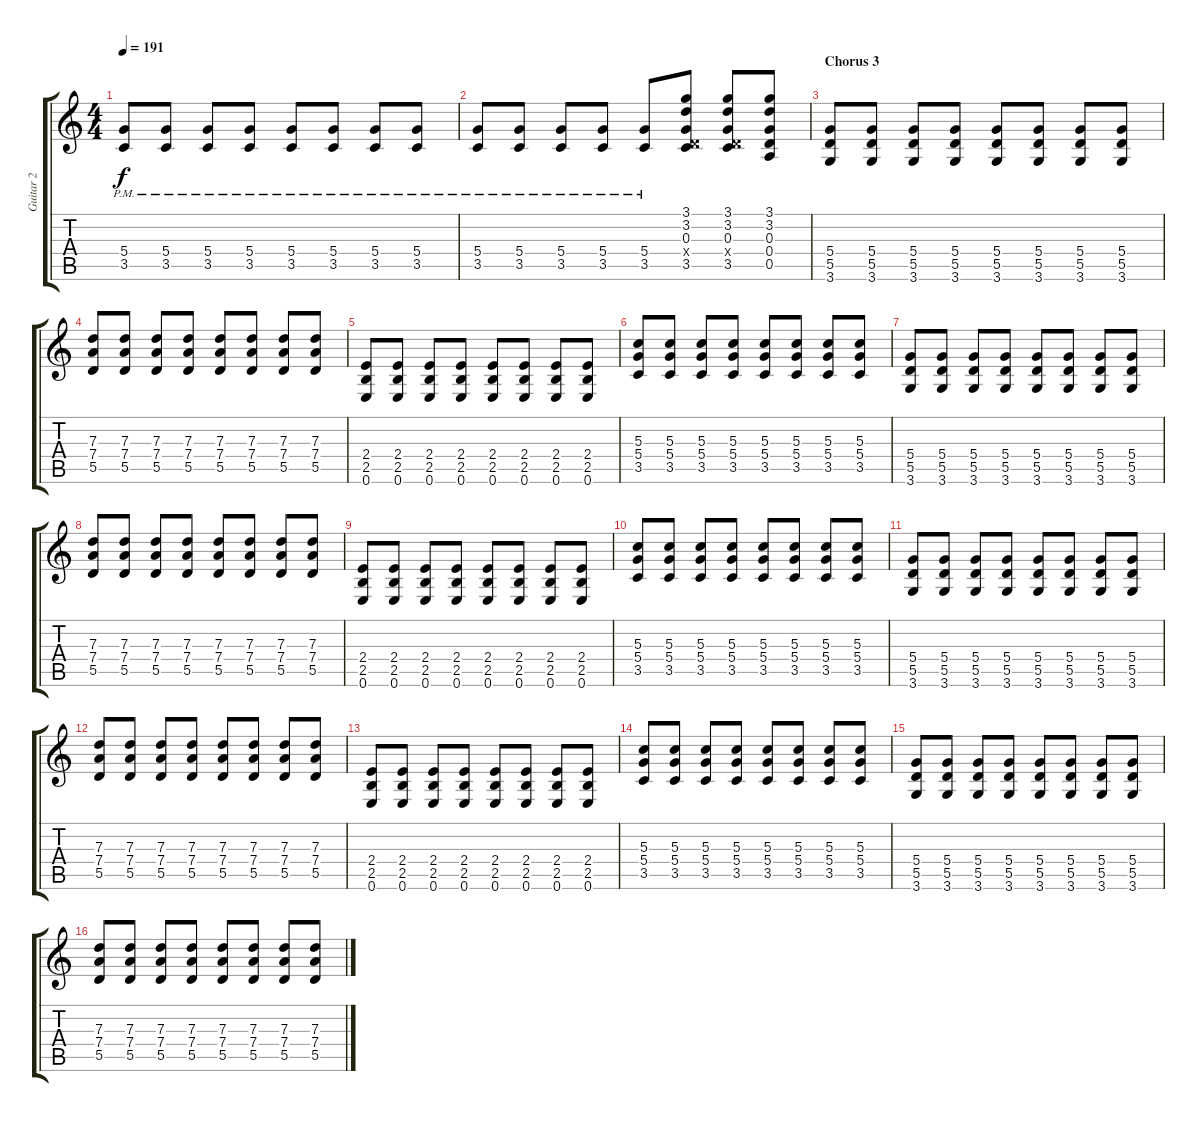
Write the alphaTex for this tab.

\track ("Guitar 2" "Guitar 2") {instrument overdrivenguitar}
\staff {score tabs}
\tuning (E4 B3 G3 D3 A2 E2) {hide}
\ts (4 4)
\tempo 191
\clef g2
\ks c
(5.4{pm} 3.5{pm}).8{dy f} (5.4{pm} 3.5{pm}).8 (5.4{pm} 3.5{pm}).8 (5.4{pm} 3.5{pm}).8 (5.4{pm} 3.5{pm}).8 (5.4{pm} 3.5{pm}).8 (5.4{pm} 3.5{pm}).8 (5.4{pm} 3.5{pm}).8 |
(5.4{pm} 3.5{pm}).8 (5.4{pm} 3.5{pm}).8 (5.4{pm} 3.5{pm}).8 (5.4{pm} 3.5{pm}).8 (5.4{pm} 3.5{pm}).8 (3.1 3.2 0.3 0.4{x} 3.5).8 (3.1 3.2 0.3 0.4{x} 3.5).8 (3.1 3.2 0.3 0.4 0.5).8 |
\section ("" "Chorus 3")
(5.4 5.5 3.6).8 (5.4 5.5 3.6).8 (5.4 5.5 3.6).8 (5.4 5.5 3.6).8 (5.4 5.5 3.6).8 (5.4 5.5 3.6).8 (5.4 5.5 3.6).8 (5.4 5.5 3.6).8 |
(7.3 7.4 5.5).8 (7.3 7.4 5.5).8 (7.3 7.4 5.5).8 (7.3 7.4 5.5).8 (7.3 7.4 5.5).8 (7.3 7.4 5.5).8 (7.3 7.4 5.5).8 (7.3 7.4 5.5).8 |
(2.4 2.5 0.6).8 (2.4 2.5 0.6).8 (2.4 2.5 0.6).8 (2.4 2.5 0.6).8 (2.4 2.5 0.6).8 (2.4 2.5 0.6).8 (2.4 2.5 0.6).8 (2.4 2.5 0.6).8 |
(5.3 5.4 3.5).8 (5.3 5.4 3.5).8 (5.3 5.4 3.5).8 (5.3 5.4 3.5).8 (5.3 5.4 3.5).8 (5.3 5.4 3.5).8 (5.3 5.4 3.5).8 (5.3 5.4 3.5).8 |
(5.4 5.5 3.6).8 (5.4 5.5 3.6).8 (5.4 5.5 3.6).8 (5.4 5.5 3.6).8 (5.4 5.5 3.6).8 (5.4 5.5 3.6).8 (5.4 5.5 3.6).8 (5.4 5.5 3.6).8 |
(7.3 7.4 5.5).8 (7.3 7.4 5.5).8 (7.3 7.4 5.5).8 (7.3 7.4 5.5).8 (7.3 7.4 5.5).8 (7.3 7.4 5.5).8 (7.3 7.4 5.5).8 (7.3 7.4 5.5).8 |
(2.4 2.5 0.6).8 (2.4 2.5 0.6).8 (2.4 2.5 0.6).8 (2.4 2.5 0.6).8 (2.4 2.5 0.6).8 (2.4 2.5 0.6).8 (2.4 2.5 0.6).8 (2.4 2.5 0.6).8 |
(5.3 5.4 3.5).8 (5.3 5.4 3.5).8 (5.3 5.4 3.5).8 (5.3 5.4 3.5).8 (5.3 5.4 3.5).8 (5.3 5.4 3.5).8 (5.3 5.4 3.5).8 (5.3 5.4 3.5).8 |
(5.4 5.5 3.6).8 (5.4 5.5 3.6).8 (5.4 5.5 3.6).8 (5.4 5.5 3.6).8 (5.4 5.5 3.6).8 (5.4 5.5 3.6).8 (5.4 5.5 3.6).8 (5.4 5.5 3.6).8 |
(7.3 7.4 5.5).8 (7.3 7.4 5.5).8 (7.3 7.4 5.5).8 (7.3 7.4 5.5).8 (7.3 7.4 5.5).8 (7.3 7.4 5.5).8 (7.3 7.4 5.5).8 (7.3 7.4 5.5).8 |
(2.4 2.5 0.6).8 (2.4 2.5 0.6).8 (2.4 2.5 0.6).8 (2.4 2.5 0.6).8 (2.4 2.5 0.6).8 (2.4 2.5 0.6).8 (2.4 2.5 0.6).8 (2.4 2.5 0.6).8 |
(5.3 5.4 3.5).8 (5.3 5.4 3.5).8 (5.3 5.4 3.5).8 (5.3 5.4 3.5).8 (5.3 5.4 3.5).8 (5.3 5.4 3.5).8 (5.3 5.4 3.5).8 (5.3 5.4 3.5).8 |
(5.4 5.5 3.6).8 (5.4 5.5 3.6).8 (5.4 5.5 3.6).8 (5.4 5.5 3.6).8 (5.4 5.5 3.6).8 (5.4 5.5 3.6).8 (5.4 5.5 3.6).8 (5.4 5.5 3.6).8 |
(7.3 7.4 5.5).8 (7.3 7.4 5.5).8 (7.3 7.4 5.5).8 (7.3 7.4 5.5).8 (7.3 7.4 5.5).8 (7.3 7.4 5.5).8 (7.3 7.4 5.5).8 (7.3 7.4 5.5).8
